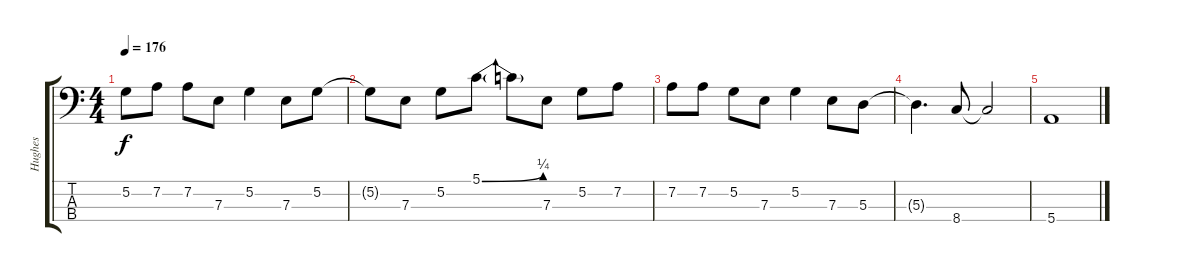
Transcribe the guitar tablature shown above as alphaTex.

\track ("Hughes" "Hughes") {instrument electricbassfinger}
\staff {score tabs}
\tuning (G2 D2 A1 E1) {hide}
\ts (4 4)
\tempo 176
\clef f4
\ks c
5.2.8{dy f} 7.2.8 7.2.8 7.3.8 5.2.4 7.3.8 5.2.8 |
5.2{t}.8 7.3.8 5.2.8 5.1{be (bend 0 0 60 1)}.8 5.1{t}.8 7.3.8 5.2.8 7.2.8 |
7.2.8 7.2.8 5.2.8 7.3.8 5.2.4 7.3.8 5.3.8 |
5.3{t}.4{d} 8.4.8 8.4{t}.2 |
5.4.1
